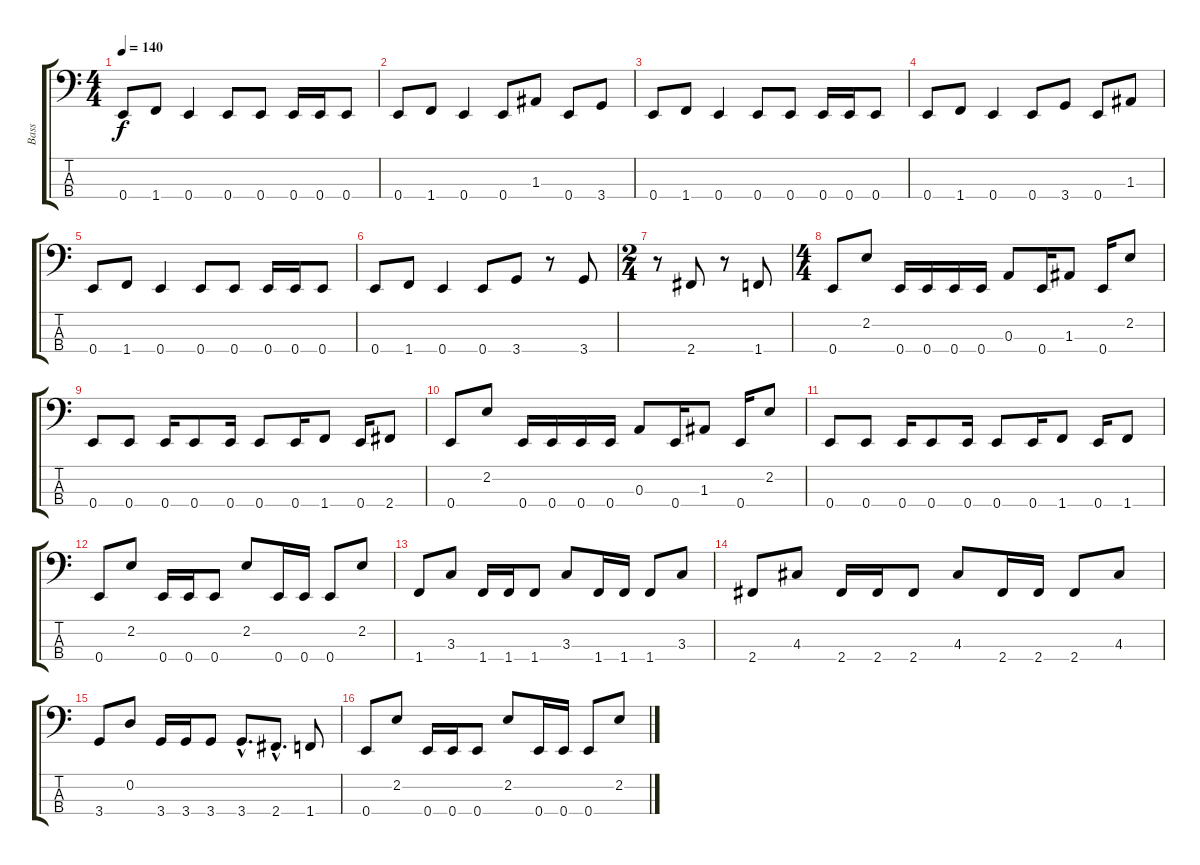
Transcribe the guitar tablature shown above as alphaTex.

\track ("Bass" "Bass") {instrument electricbasspick}
\staff {score tabs}
\tuning (G2 D2 A1 E1) {hide}
\ts (4 4)
\tempo 140
\clef f4
\ks c
0.4.8{dy f} 1.4.8 0.4.4 0.4.8 0.4.8 0.4.16 0.4.16 0.4.8 |
0.4.8 1.4.8 0.4.4 0.4.8 1.3.8 0.4.8 3.4.8 |
0.4.8 1.4.8 0.4.4 0.4.8 0.4.8 0.4.16 0.4.16 0.4.8 |
0.4.8 1.4.8 0.4.4 0.4.8 3.4.8 0.4.8 1.3.8 |
0.4.8 1.4.8 0.4.4 0.4.8 0.4.8 0.4.16 0.4.16 0.4.8 |
0.4.8 1.4.8 0.4.4 0.4.8 3.4.8 r.8 3.4.8 |
\ts (2 4)
r.8 2.4.8 r.8 1.4.8 |
\ts (4 4)
0.4.8 2.2.8 0.4.16 0.4.16 0.4.16 0.4.16 0.3.8 0.4.16 1.3.8 0.4.16 2.2.8 |
0.4.8 0.4.8 0.4.16 0.4.8 0.4.16 0.4.8 0.4.16 1.4.8 0.4.16 2.4.8 |
0.4.8 2.2.8 0.4.16 0.4.16 0.4.16 0.4.16 0.3.8 0.4.16 1.3.8 0.4.16 2.2.8 |
0.4.8 0.4.8 0.4.16 0.4.8 0.4.16 0.4.8 0.4.16 1.4.8 0.4.16 1.4.8 |
0.4.8 2.2.8 0.4.16 0.4.16 0.4.8 2.2.8 0.4.16 0.4.16 0.4.8 2.2.8 |
1.4.8 3.3.8 1.4.16 1.4.16 1.4.8 3.3.8 1.4.16 1.4.16 1.4.8 3.3.8 |
2.4.8 4.3.8 2.4.16 2.4.16 2.4.8 4.3.8 2.4.16 2.4.16 2.4.8 4.3.8 |
3.4.8 0.2.8 3.4.16 3.4.16 3.4.8 3.4{hac}.8{d} 2.4{hac}.8{d} 1.4.8 |
0.4.8 2.2.8 0.4.16 0.4.16 0.4.8 2.2.8 0.4.16 0.4.16 0.4.8 2.2.8
